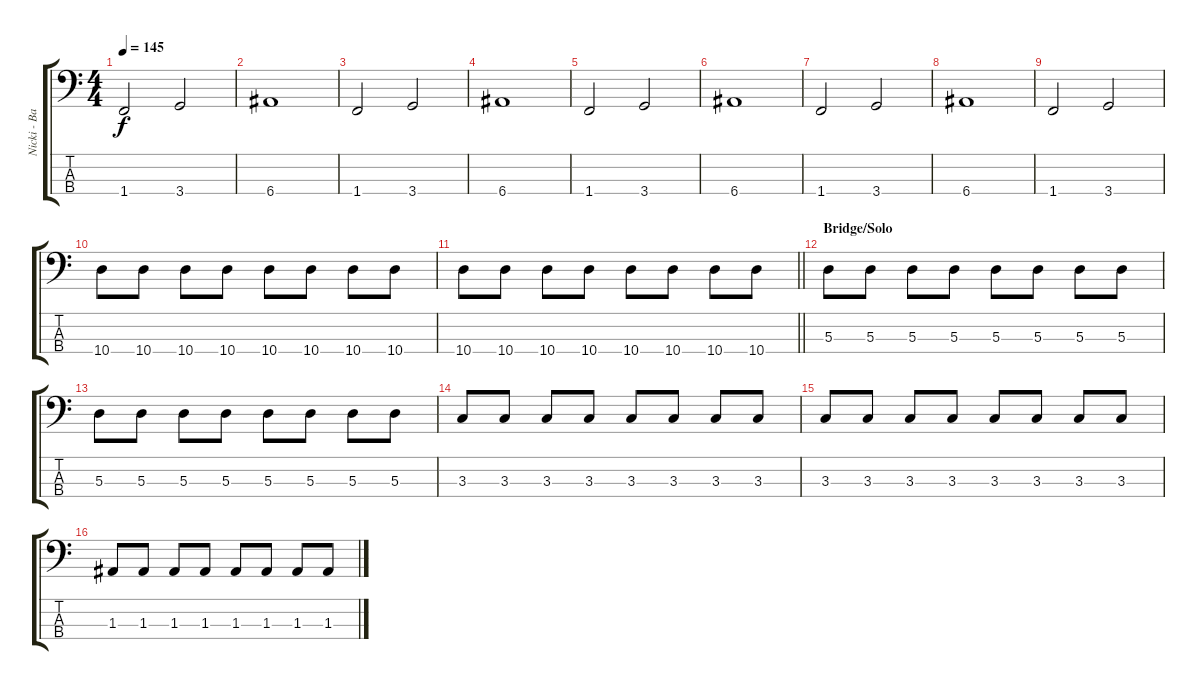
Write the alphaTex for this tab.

\track ("Nicki - Bass" "Nicki - Ba") {instrument electricbassfinger}
\staff {score tabs}
\tuning (G2 D2 A1 E1) {hide}
\ts (4 4)
\tempo 145
\clef f4
\ks c
1.4.2{dy f} 3.4.2 |
6.4.1 |
1.4.2 3.4.2 |
6.4.1 |
1.4.2 3.4.2 |
6.4.1 |
1.4.2 3.4.2 |
6.4.1 |
1.4.2 3.4.2 |
10.4.8 10.4.8 10.4.8 10.4.8 10.4.8 10.4.8 10.4.8 10.4.8 |
\barLineRight lightlight
10.4.8 10.4.8 10.4.8 10.4.8 10.4.8 10.4.8 10.4.8 10.4.8 |
\section ("" "Bridge/Solo")
5.3.8 5.3.8 5.3.8 5.3.8 5.3.8 5.3.8 5.3.8 5.3.8 |
5.3.8 5.3.8 5.3.8 5.3.8 5.3.8 5.3.8 5.3.8 5.3.8 |
3.3.8 3.3.8 3.3.8 3.3.8 3.3.8 3.3.8 3.3.8 3.3.8 |
3.3.8 3.3.8 3.3.8 3.3.8 3.3.8 3.3.8 3.3.8 3.3.8 |
1.3.8 1.3.8 1.3.8 1.3.8 1.3.8 1.3.8 1.3.8 1.3.8
